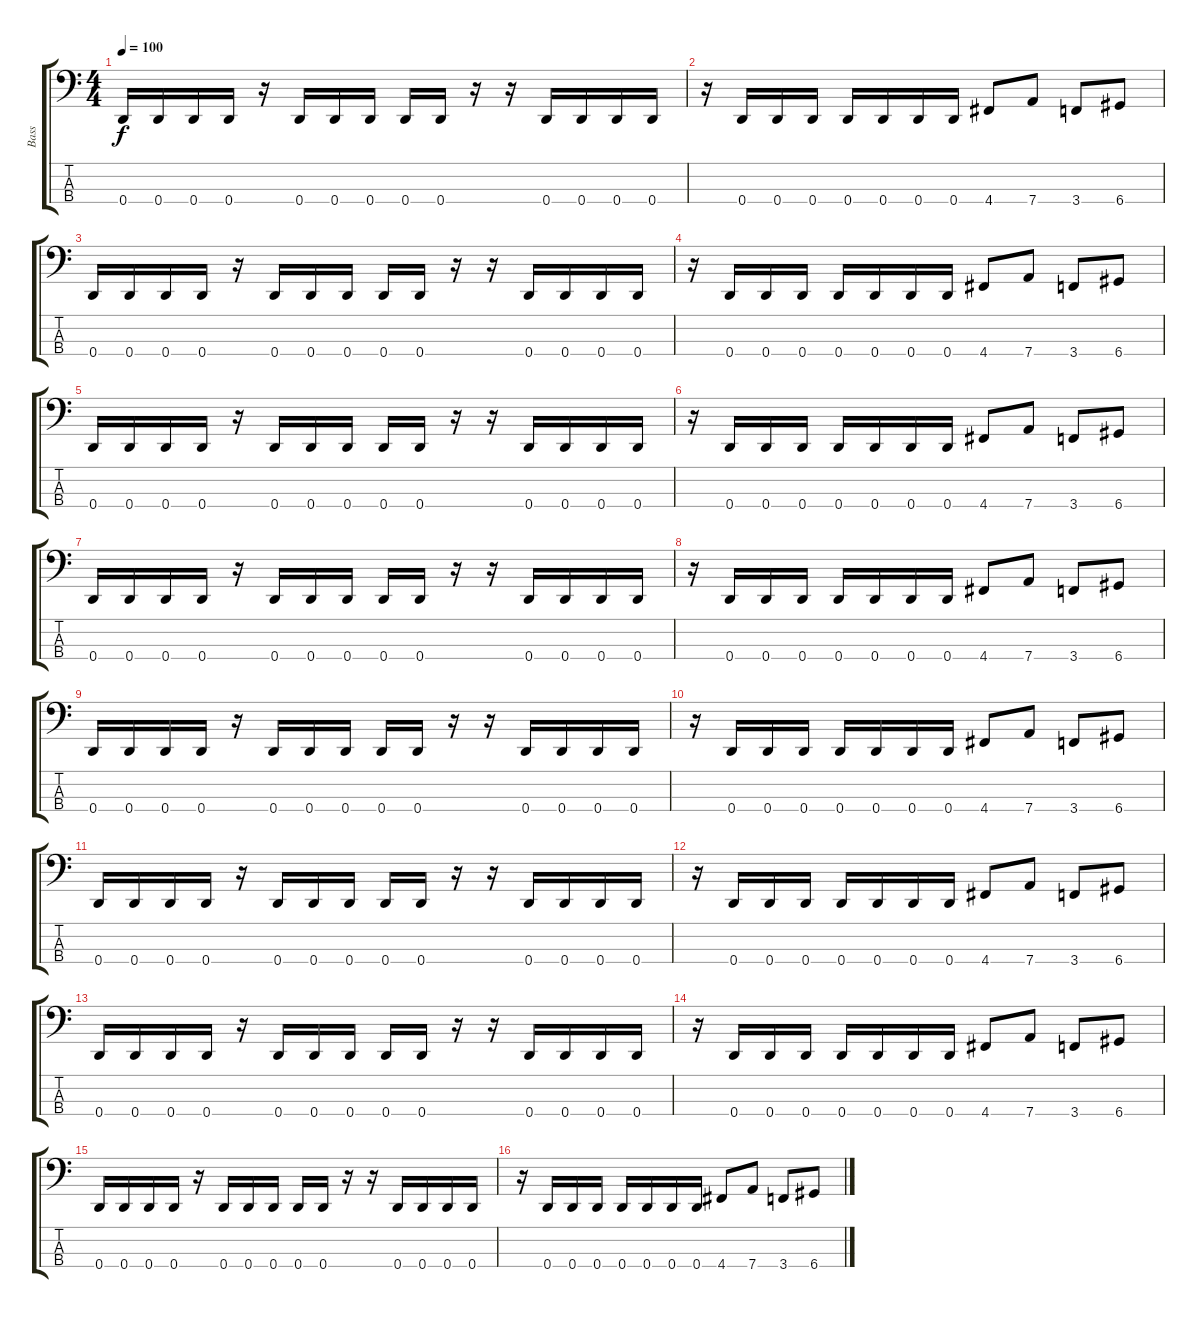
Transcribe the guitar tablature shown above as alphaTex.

\track ("Bass" "Bass") {instrument electricbassfinger}
\staff {score tabs}
\tuning (G2 D2 A1 D1) {hide}
\ts (4 4)
\tempo 100
\clef f4
\ks c
0.4.16{dy f volume 16} 0.4.16 0.4.16 0.4.16 r.16 0.4.16 0.4.16 0.4.16 0.4.16 0.4.16 r.16 r.16 0.4.16 0.4.16 0.4.16 0.4.16 |
r.16 0.4.16 0.4.16 0.4.16 0.4.16 0.4.16 0.4.16 0.4.16 4.4.8 7.4.8 3.4.8 6.4.8 |
0.4.16 0.4.16 0.4.16 0.4.16 r.16 0.4.16 0.4.16 0.4.16 0.4.16 0.4.16 r.16 r.16 0.4.16 0.4.16 0.4.16 0.4.16 |
r.16 0.4.16 0.4.16 0.4.16 0.4.16 0.4.16 0.4.16 0.4.16 4.4.8 7.4.8 3.4.8 6.4.8 |
0.4.16 0.4.16 0.4.16 0.4.16 r.16 0.4.16 0.4.16 0.4.16 0.4.16 0.4.16 r.16 r.16 0.4.16 0.4.16 0.4.16 0.4.16 |
r.16 0.4.16 0.4.16 0.4.16 0.4.16 0.4.16 0.4.16 0.4.16 4.4.8 7.4.8 3.4.8 6.4.8 |
0.4.16 0.4.16 0.4.16 0.4.16 r.16 0.4.16 0.4.16 0.4.16 0.4.16 0.4.16 r.16 r.16 0.4.16 0.4.16 0.4.16 0.4.16 |
r.16 0.4.16 0.4.16 0.4.16 0.4.16 0.4.16 0.4.16 0.4.16 4.4.8 7.4.8 3.4.8 6.4.8 |
0.4.16 0.4.16 0.4.16 0.4.16 r.16 0.4.16 0.4.16 0.4.16 0.4.16 0.4.16 r.16 r.16 0.4.16 0.4.16 0.4.16 0.4.16 |
r.16 0.4.16 0.4.16 0.4.16 0.4.16 0.4.16 0.4.16 0.4.16 4.4.8 7.4.8 3.4.8 6.4.8 |
0.4.16 0.4.16 0.4.16 0.4.16 r.16 0.4.16 0.4.16 0.4.16 0.4.16 0.4.16 r.16 r.16 0.4.16 0.4.16 0.4.16 0.4.16 |
r.16 0.4.16 0.4.16 0.4.16 0.4.16 0.4.16 0.4.16 0.4.16 4.4.8 7.4.8 3.4.8 6.4.8 |
0.4.16 0.4.16 0.4.16 0.4.16 r.16 0.4.16 0.4.16 0.4.16 0.4.16 0.4.16 r.16 r.16 0.4.16 0.4.16 0.4.16 0.4.16 |
r.16 0.4.16 0.4.16 0.4.16 0.4.16 0.4.16 0.4.16 0.4.16 4.4.8 7.4.8 3.4.8 6.4.8 |
0.4.16 0.4.16 0.4.16 0.4.16 r.16 0.4.16 0.4.16 0.4.16 0.4.16 0.4.16 r.16 r.16 0.4.16 0.4.16 0.4.16 0.4.16 |
r.16 0.4.16 0.4.16 0.4.16 0.4.16 0.4.16 0.4.16 0.4.16 4.4.8 7.4.8 3.4.8 6.4.8
